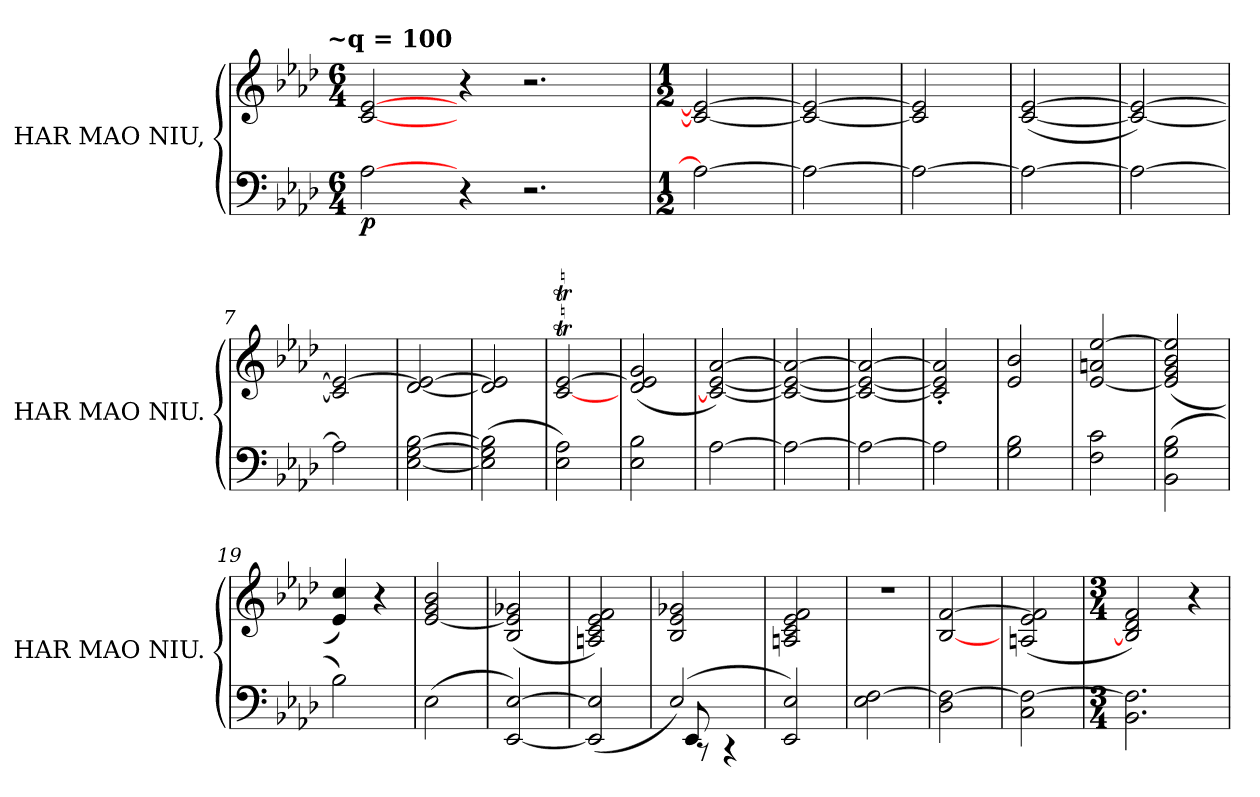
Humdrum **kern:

**kern	**dynam	**kern
*part2	*part2	*part1
*staff2	*staff2	*staff1
*I"HAR MAO NIU,	*	*I"HAR MAO NIU,
*I'HAR MAO NIU.	*	*I'HAR MAO NIU.
*clefF4	*	*clefG2
*k[b-e-a-d-]	*	*k[b-e-a-d-]
*A-:	*	*A-:
!!LO:TX:omd:t=~q = 100
*M6/4	*	*M6/4
=1	=1	=1
[2A-\	p	[2c/ [2e-/
4r	.	4r
2.r	.	2.r
=2	=2	=2
*M1/2	*	*M1/2
2A-\_	.	2c_/ 2e-_/
=3	=3	=3
2A-\_	.	2c_/ 2e-_/
=4	=4	=4
2A-\_	.	2c]/ 2e-]/
=5	=5	=5
2A-\_	.	([2c/ [2e-/
=6	=6	=6
2A-\_	.	2c_/ 2e-_/)
=7	=7	=7
2A-\]	.	2c]/ 2e-_/
=8	=8	=8
[2E-\ [2G\ [2B-\	.	[2d-/ 2e-_/
=9	=9	=9
(2E-]\ 2G]\ 2B-]\	.	2d-]/ 2e-]/
=10	=10	=10
2E-\ 2A-\)	.	[2cT/ [2e-T/
!!LO:LB:g=z
=11	=11	=11
2E-\ 2B-\	.	(2d-/ 2e-]/ 2g/
=12	=12	=12
[2A-\	.	2c_/ [2e-/ [2a-/)
=13	=13	=13
2A-\_	.	2c_/ 2e-_/ 2a-_/
=14	=14	=14
2A-\_	.	2c_/ 2e-_/ 2a-_/
=15	=15	=15
2A-\]	.	2c]'/ 2e-]'/ 2a-]'/
=16	=16	=16
2G\ 2B-\	.	2e-/ 2b-/
=17	=17	=17
2F\ 2c\	.	[2e-/ 2an/ [2ee-/
=18	=18	=18
(2BB-\ 2G\ 2B-\	.	(2e-]/ 2g/ 2b-/ 2ee-]/
=19	=19	=19
2B-\)	.	4e-/ 4cc/)
.	.	4r
=20	=20	=20
(2E-\	.	[2e-/ 2g/ 2b-/
=21	=21	=21
[2EE-/ [2E-/)	.	(2B-/ 2e-]/ 2g-X/
=22	=22	=22
(2EE-]/ 2E-]/	.	2An/ 2c/ 2e-/ 2f/)
!!LO:LB:g=z
=23	=23	=23
*^	*	*
(2E-/)	8EE-/	.	2B-/ 2e-/ 2g-X/
.	8r	.	.
.	4r	.	.
*v	*v	*	*
=24	=24	=24
2EE-/ 2E-/)	.	2An/ 2c/ 2e-/ 2f/
=25	=25	=25
2E-\ [2F\	.	2r
=26	=26	=26
2D-\ 2F_\	.	[2B-/ [2f/
=27	=27	=27
2C\ 2F_\	.	(2An/ 2e-/ 2f]/
=28	=28	=28
*M3/4	*	*M3/4
2.BB-\ 2.F]\	.	2B-]/ 2d-/ 2f/)
.	.	4r
=	=	=
*-	*-	*-
